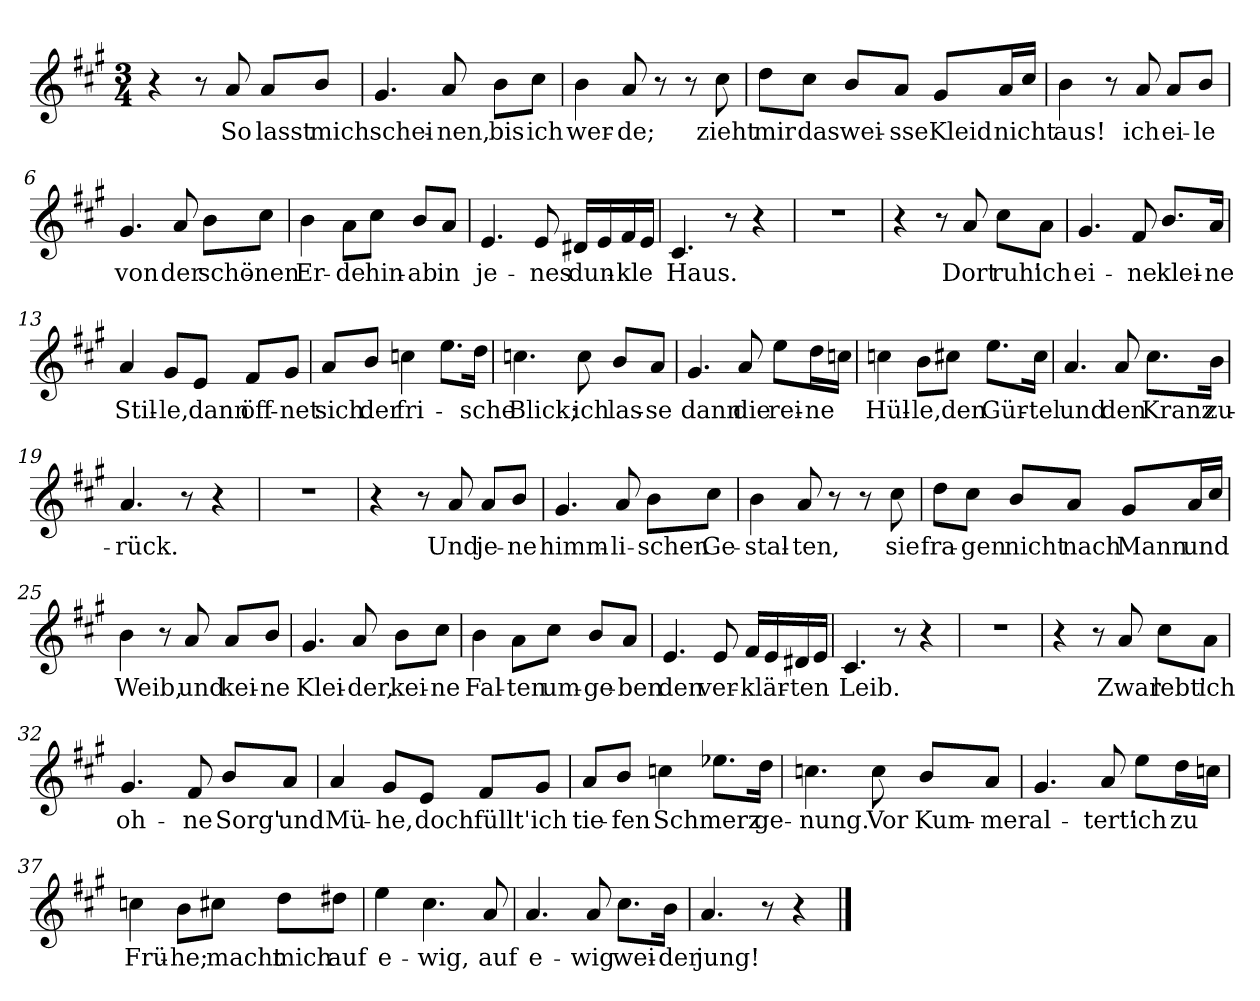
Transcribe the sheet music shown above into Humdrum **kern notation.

**kern	**text
*part1	*part1
*staff1	*staff1
*clefG2	*
*k[f#c#g#]	*
*M3/4	*
=1	=1
4r	.
8r	.
!	!LO:LY:b
8a/	So
!	!LO:LY:b
8a/L	lasst
!	!LO:LY:b
8b/J	mich
=2	=2
!	!LO:LY:b
4.g#/	schei-
!	!LO:LY:b
8a/	-nen,
!	!LO:LY:b
8b\L	bis
!	!LO:LY:b
8cc#\J	ich
=3	=3
!	!LO:LY:b
4b\	wer-
!	!LO:LY:b
8a/	-de;
8r	.
8r	.
!	!LO:LY:b
8cc#\	zieht
=4	=4
!	!LO:LY:b
8dd\L	mir
!	!LO:LY:b
8cc#\J	das
!	!LO:LY:b
8b/L	wei-
!	!LO:LY:b
8a/J	-sse
!	!LO:LY:b
8g#/L	Kleid
!	!LO:LY:b
16a/L	nicht
16cc#/JJ	.
=5	=5
!	!LO:LY:b
4b\	aus!
8r	.
!	!LO:LY:b
8a/	ich
!	!LO:LY:b
8a/L	ei-
!	!LO:LY:b
8b/J	-le
!!LO:LB:g=z
=6	=6
!	!LO:LY:b
4.g#/	von
!	!LO:LY:b
8a/	der
!	!LO:LY:b
8b\L	schö-
!	!LO:LY:b
8cc#\J	-nen
=7	=7
!	!LO:LY:b
4b\	Er-
!	!LO:LY:b
8a\L	-de
!	!LO:LY:b
8cc#\J	hin-
!	!LO:LY:b
8b/L	-ab
!	!LO:LY:b
8a/J	in
=8	=8
!	!LO:LY:b
4.e/	je-
!	!LO:LY:b
8e/	-nes
!	!LO:LY:b
16d#X/LL	dun-
16e/	.
!	!LO:LY:b
16f#/	-kle
16e/JJ	.
=9	=9
!	!LO:LY:b
4.c#/	Haus.
8r	.
4r	.
=10	=10
2.r	.
=11	=11
4r	.
8r	.
!	!LO:LY:b
8a/	Dort
!	!LO:LY:b
8cc#\L	ruh'
!	!LO:LY:b
8a\J	ich
=12	=12
!	!LO:LY:b
4.g#/	ei-
!	!LO:LY:b
8f#/	-ne
!	!LO:LY:b
8.b/L	klei-
!	!LO:LY:b
16a/Jk	-ne
!!LO:LB:g=z
=13	=13
!	!LO:LY:b
4a/	Stil-
!	!LO:LY:b
8g#/L	-le,
!	!LO:LY:b
8e/J	dann
!	!LO:LY:b
8f#/L	öff-
!	!LO:LY:b
8g#/J	-net
=14	=14
!	!LO:LY:b
8a/L	sich
!	!LO:LY:b
8b/J	der
!	!LO:LY:b
4ccn\	fri-
8.ee\L	.
!	!LO:LY:b
16dd\Jk	-sche
=15	=15
!	!LO:LY:b
4.ccn\	Blick;
!	!LO:LY:b
8cc\	ich
!	!LO:LY:b
8b/L	las-
!	!LO:LY:b
8a/J	-se
=16	=16
!	!LO:LY:b
4.g#/	dann
!	!LO:LY:b
8a/	die
!	!LO:LY:b
8ee\L	rei-
!	!LO:LY:b
16dd\L	-ne
16ccn\JJ	.
=17	=17
!	!LO:LY:b
4ccn\	Hül-
!	!LO:LY:b
8b\L	-le,
!	!LO:LY:b
8cc#X\J	den
!	!LO:LY:b
8.ee\L	Gür-
!	!LO:LY:b
16cc#\Jk	-tel
=18	=18
!	!LO:LY:b
4.a/	und
!	!LO:LY:b
8a/	den
!	!LO:LY:b
8.cc#\L	Kranz
!	!LO:LY:b
16b\Jk	zu-
!!LO:LB:g=z
=19	=19
!	!LO:LY:b
4.a/	-rück.
8r	.
4r	.
=20	=20
2.r	.
=21	=21
4r	.
8r	.
!	!LO:LY:b
8a/	Und
!	!LO:LY:b
8a/L	je-
!	!LO:LY:b
8b/J	-ne
=22	=22
!	!LO:LY:b
4.g#/	himm-
!	!LO:LY:b
8a/	-li-
!	!LO:LY:b
8b\L	-schen
!	!LO:LY:b
8cc#\J	Ge-
=23	=23
!	!LO:LY:b
4b\	-stal-
!	!LO:LY:b
8a/	-ten,
8r	.
8r	.
!	!LO:LY:b
8cc#\	sie
=24	=24
!	!LO:LY:b
8dd\L	fra-
!	!LO:LY:b
8cc#\J	-gen
!	!LO:LY:b
8b/L	nicht
!	!LO:LY:b
8a/J	nach
!	!LO:LY:b
8g#/L	Mann
!	!LO:LY:b
16a/L	und
16cc#/JJ	.
=25	=25
!	!LO:LY:b
4b\	Weib,
8r	.
!	!LO:LY:b
8a/	und
!	!LO:LY:b
8a/L	kei-
!	!LO:LY:b
8b/J	-ne
!!LO:LB:g=z
=26	=26
!	!LO:LY:b
4.g#/	Klei-
!	!LO:LY:b
8a/	-der,
!	!LO:LY:b
8b\L	kei-
!	!LO:LY:b
8cc#\J	-ne
=27	=27
!	!LO:LY:b
4b\	Fal-
!	!LO:LY:b
8a\L	-ten
!	!LO:LY:b
8cc#\J	um-
!	!LO:LY:b
8b/L	-ge-
!	!LO:LY:b
8a/J	-ben
=28	=28
!	!LO:LY:b
4.e/	den
!	!LO:LY:b
8e/	ver-
!	!LO:LY:b
16f#/LL	-klär-
16e/	.
!	!LO:LY:b
16d#X/	-ten
16e/JJ	.
=29	=29
!	!LO:LY:b
4.c#/	Leib.
8r	.
4r	.
=30	=30
2.r	.
=31	=31
4r	.
8r	.
!	!LO:LY:b
8a/	Zwar
!	!LO:LY:b
8cc#\L	lebt'
!	!LO:LY:b
8a\J	ich
=32	=32
!	!LO:LY:b
4.g#/	oh-
!	!LO:LY:b
8f#/	-ne
!	!LO:LY:b
8b/L	Sorg'
!	!LO:LY:b
8a/J	und
!!LO:LB:g=z
=33	=33
!	!LO:LY:b
4a/	Mü-
!	!LO:LY:b
8g#/L	-he,
!	!LO:LY:b
8e/J	doch
!	!LO:LY:b
8f#/L	füllt'
!	!LO:LY:b
8g#/J	ich
=34	=34
!	!LO:LY:b
8a/L	tie-
!	!LO:LY:b
8b/J	-fen
!	!LO:LY:b
4ccn\	Schmerz
8.ee-X\L	.
!	!LO:LY:b
16dd\Jk	ge-
=35	=35
!	!LO:LY:b
4.ccn\	-nung.
!	!LO:LY:b
8cc\	Vor
!	!LO:LY:b
8b/L	Kum-
!	!LO:LY:b
8a/J	-mer
=36	=36
!	!LO:LY:b
4.g#/	al-
!	!LO:LY:b
8a/	-tert'
!	!LO:LY:b
8ee\L	ich
!	!LO:LY:b
16dd\L	zu
16ccn\JJ	.
=37	=37
!	!LO:LY:b
4ccn\	Frü-
!	!LO:LY:b
8b\L	-he;
!	!LO:LY:b
8cc#X\J	macht
!	!LO:LY:b
8dd\L	mich
!	!LO:LY:b
8dd#X\J	auf
!!LO:LB:g=z
=38	=38
!	!LO:LY:b
4ee\	e-
!	!LO:LY:b
4.cc#\	-wig,
!	!LO:LY:b
8a/	auf
=39	=39
!	!LO:LY:b
4.a/	e-
!	!LO:LY:b
8a/	-wig
!	!LO:LY:b
8.cc#\L	wei-
!	!LO:LY:b
16b\Jk	-der
=40	=40
!	!LO:LY:b
4.a/	jung!
8r	.
4r	.
==	==
*-	*-
